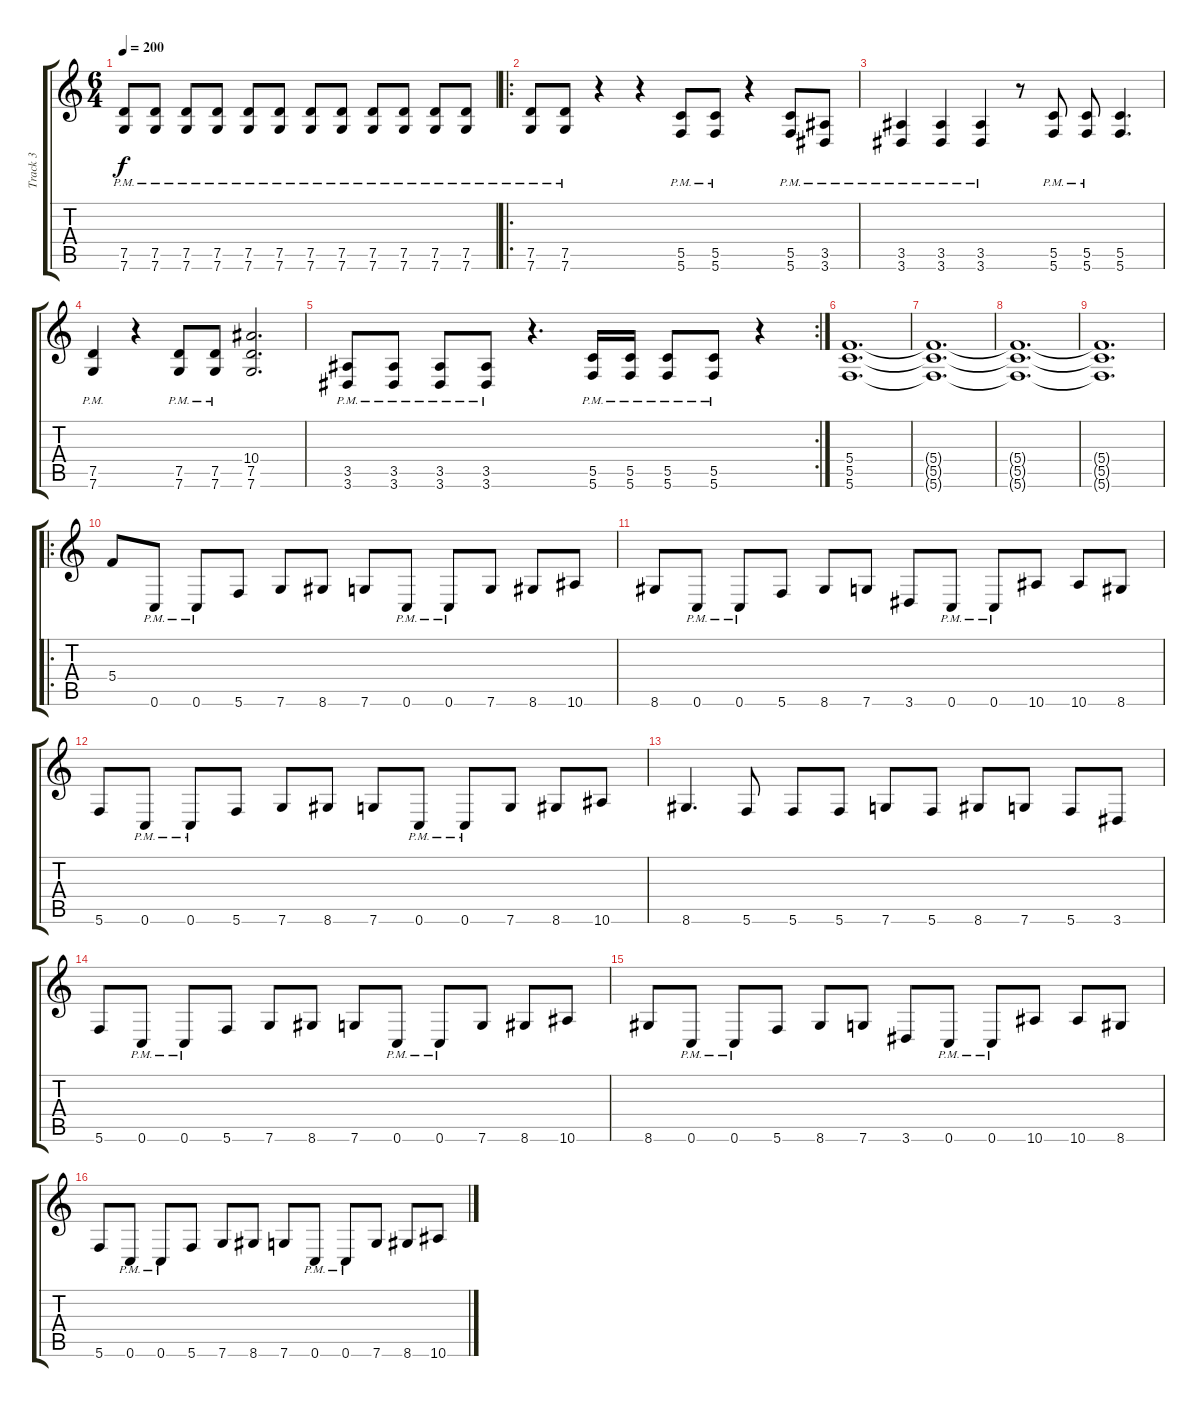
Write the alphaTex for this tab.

\track ("Track 3" "Track 3") {instrument distortionguitar}
\staff {score tabs}
\tuning (D4 A3 F3 C3 G2 C2) {hide}
\ts (6 4)
\tempo 200
\clef g2
\ks c
(7.5{pm} 7.6{pm}).8{dy f} (7.5{pm} 7.6{pm}).8 (7.5{pm} 7.6{pm}).8 (7.5{pm} 7.6{pm}).8 (7.5{pm} 7.6{pm}).8 (7.5{pm} 7.6{pm}).8 (7.5{pm} 7.6{pm}).8 (7.5{pm} 7.6{pm}).8 (7.5{pm} 7.6{pm}).8 (7.5{pm} 7.6{pm}).8 (7.5{pm} 7.6{pm}).8 (7.5{pm} 7.6{pm}).8 |
\ro
(7.5{pm} 7.6{pm}).8 (7.5{pm} 7.6{pm}).8 r.4 r.4 (5.5{pm} 5.6{pm}).8 (5.5{pm} 5.6{pm}).8 r.4 (5.5{pm} 5.6{pm}).8 (3.5{pm} 3.6{pm}).8 |
(3.5{pm} 3.6{pm}).4 (3.5{pm} 3.6{pm}).4 (3.5{pm} 3.6{pm}).4 r.8 (5.5{pm} 5.6{pm}).8 (5.5{pm} 5.6{pm}).8 (5.5 5.6).4{d} |
(7.5{pm} 7.6{pm}).4 r.4 (7.5{pm} 7.6{pm}).8 (7.5{pm} 7.6{pm}).8 (10.4 7.5 7.6).2{d} |
\rc 2
(3.5{pm} 3.6{pm}).8 (3.5{pm} 3.6{pm}).8 (3.5{pm} 3.6{pm}).8 (3.5{pm} 3.6{pm}).8 r.4{d} (5.5{pm} 5.6{pm}).16 (5.5{pm} 5.6{pm}).16 (5.5{pm} 5.6{pm}).8 (5.5{pm} 5.6{pm}).8 r.4 |
(5.4 5.5 5.6).1{d volume 16 balance 16} |
(5.4{t} 5.5{t} 5.6{t}).1{d} |
(5.4{t} 5.5{t} 5.6{t}).1{d} |
(5.4{t} 5.5{t} 5.6{t}).1{d} |
\ro
5.4.8 0.6{pm}.8 0.6{pm}.8 5.6.8 7.6.8 8.6.8 7.6.8 0.6{pm}.8 0.6{pm}.8 7.6.8 8.6.8 10.6.8 |
8.6.8 0.6{pm}.8 0.6{pm}.8 5.6.8 8.6.8 7.6.8 3.6.8 0.6{pm}.8 0.6{pm}.8 10.6.8 10.6.8 8.6.8 |
5.6.8 0.6{pm}.8 0.6{pm}.8 5.6.8 7.6.8 8.6.8 7.6.8 0.6{pm}.8 0.6{pm}.8 7.6.8 8.6.8 10.6.8 |
8.6.4{d} 5.6.8 5.6.8 5.6.8 7.6.8 5.6.8 8.6.8 7.6.8 5.6.8 3.6.8 |
5.6.8 0.6{pm}.8 0.6{pm}.8 5.6.8 7.6.8 8.6.8 7.6.8 0.6{pm}.8 0.6{pm}.8 7.6.8 8.6.8 10.6.8 |
8.6.8 0.6{pm}.8 0.6{pm}.8 5.6.8 8.6.8 7.6.8 3.6.8 0.6{pm}.8 0.6{pm}.8 10.6.8 10.6.8 8.6.8 |
5.6.8 0.6{pm}.8 0.6{pm}.8 5.6.8 7.6.8 8.6.8 7.6.8 0.6{pm}.8 0.6{pm}.8 7.6.8 8.6.8 10.6.8
